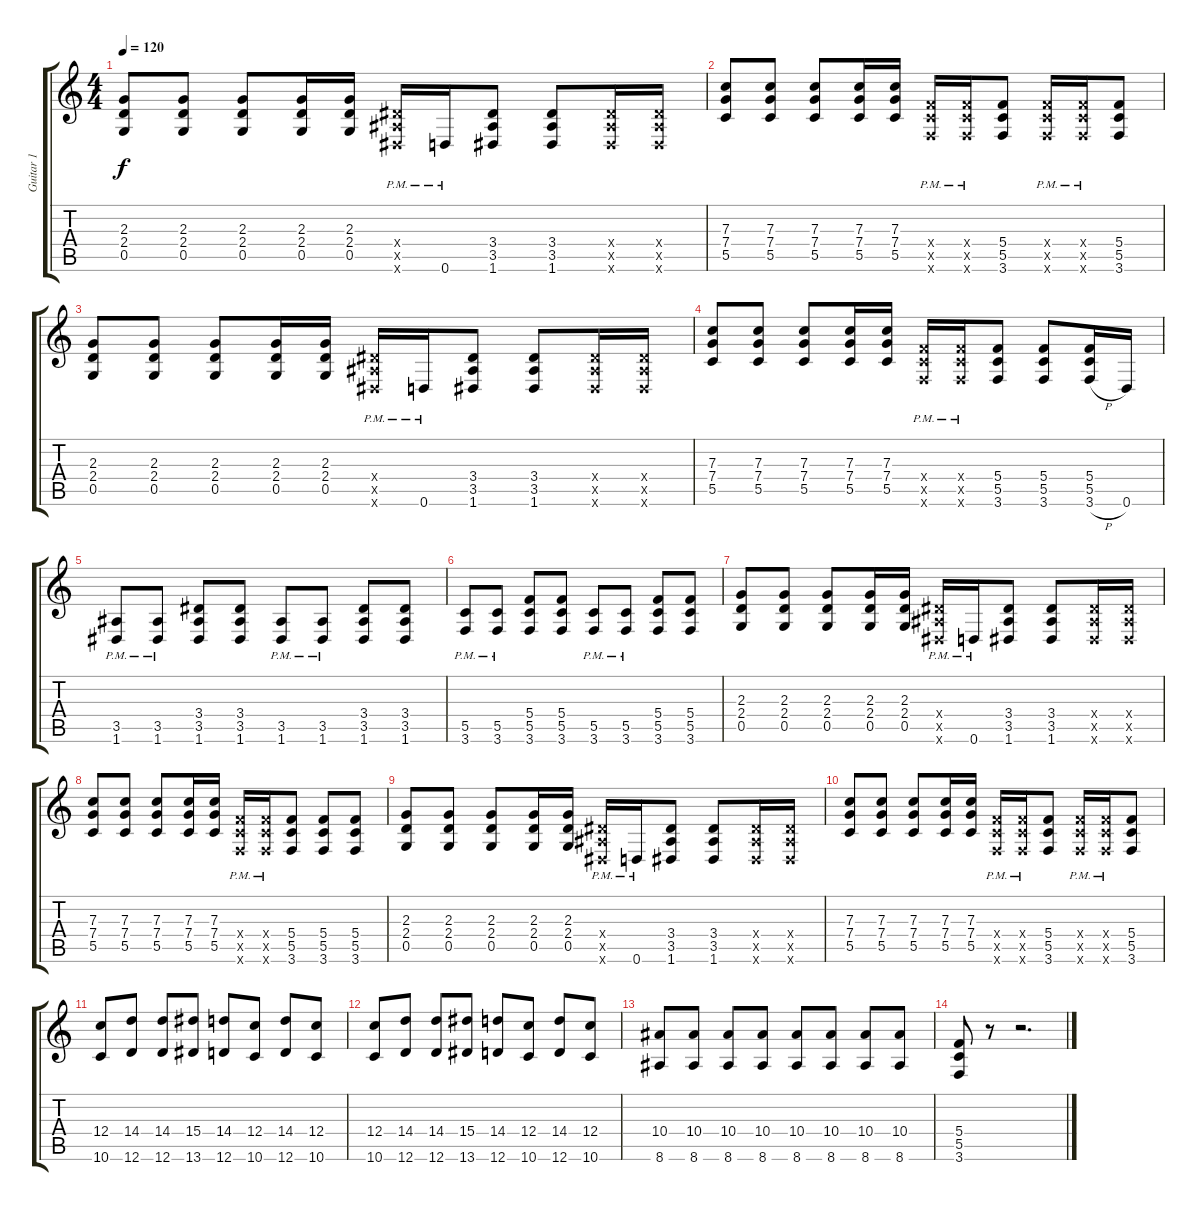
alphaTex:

\track ("Guitar 1" "Guitar 1") {instrument distortionguitar}
\staff {score tabs}
\tuning (D4 A3 F3 C3 G2 D2) {hide}
\ts (4 4)
\tempo 120
\clef g2
\ks c
(2.3 2.4 0.5).8{dy f} (2.3 2.4 0.5).8 (2.3 2.4 0.5).8 (2.3 2.4 0.5).16 (2.3 2.4 0.5).16 (3.4{pm x} 3.5{pm x} 1.6{pm x}).16 0.6{pm}.16 (3.4 3.5 1.6).8 (3.4 3.5 1.6).8 (3.4{x} 3.5{x} 1.6{x}).16 (3.4{x} 3.5{x} 1.6{x}).16 |
(7.3 7.4 5.5).8 (7.3 7.4 5.5).8 (7.3 7.4 5.5).8 (7.3 7.4 5.5).16 (7.3 7.4 5.5).16 (5.4{pm x} 5.5{pm x} 3.6{pm x}).16 (5.4{pm x} 5.5{pm x} 3.6{pm x}).16 (5.4 5.5 3.6).8 (5.4{pm x} 5.5{pm x} 3.6{pm x}).16 (5.4{pm x} 5.5{pm x} 3.6{pm x}).16 (5.4 5.5 3.6).8 |
(2.3 2.4 0.5).8 (2.3 2.4 0.5).8 (2.3 2.4 0.5).8 (2.3 2.4 0.5).16 (2.3 2.4 0.5).16 (3.4{pm x} 3.5{pm x} 1.6{pm x}).16 0.6{pm}.16 (3.4 3.5 1.6).8 (3.4 3.5 1.6).8 (3.4{x} 3.5{x} 1.6{x}).16 (3.4{x} 3.5{x} 1.6{x}).16 |
(7.3 7.4 5.5).8 (7.3 7.4 5.5).8 (7.3 7.4 5.5).8 (7.3 7.4 5.5).16 (7.3 7.4 5.5).16 (5.4{pm x} 5.5{pm x} 3.6{pm x}).16 (5.4{pm x} 5.5{pm x} 3.6{pm x}).16 (5.4 5.5 3.6).8 (5.4 5.5 3.6).8 (5.4 5.5 3.6{h}).16 0.6.16 |
(3.5{pm} 1.6{pm}).8 (3.5{pm} 1.6{pm}).8 (3.4 3.5 1.6).8 (3.4 3.5 1.6).8 (3.5{pm} 1.6{pm}).8 (3.5{pm} 1.6{pm}).8 (3.4 3.5 1.6).8 (3.4 3.5 1.6).8 |
(5.5{pm} 3.6{pm}).8 (5.5{pm} 3.6{pm}).8 (5.4 5.5 3.6).8 (5.4 5.5 3.6).8 (5.5{pm} 3.6{pm}).8 (5.5{pm} 3.6{pm}).8 (5.4 5.5 3.6).8 (5.4 5.5 3.6).8 |
(2.3 2.4 0.5).8 (2.3 2.4 0.5).8 (2.3 2.4 0.5).8 (2.3 2.4 0.5).16 (2.3 2.4 0.5).16 (3.4{pm x} 3.5{pm x} 1.6{pm x}).16 0.6{pm}.16 (3.4 3.5 1.6).8 (3.4 3.5 1.6).8 (3.4{x} 3.5{x} 1.6{x}).16 (3.4{x} 3.5{x} 1.6{x}).16 |
(7.3 7.4 5.5).8 (7.3 7.4 5.5).8 (7.3 7.4 5.5).8 (7.3 7.4 5.5).16 (7.3 7.4 5.5).16 (5.4{pm x} 5.5{pm x} 3.6{pm x}).16 (5.4{pm x} 5.5{pm x} 3.6{pm x}).16 (5.4 5.5 3.6).8 (5.4 5.5 3.6).8 (5.4 5.5 3.6).8 |
(2.3 2.4 0.5).8 (2.3 2.4 0.5).8 (2.3 2.4 0.5).8 (2.3 2.4 0.5).16 (2.3 2.4 0.5).16 (3.4{pm x} 3.5{pm x} 1.6{pm x}).16 0.6{pm}.16 (3.4 3.5 1.6).8 (3.4 3.5 1.6).8 (3.4{x} 3.5{x} 1.6{x}).16 (3.4{x} 3.5{x} 1.6{x}).16 |
(7.3 7.4 5.5).8 (7.3 7.4 5.5).8 (7.3 7.4 5.5).8 (7.3 7.4 5.5).16 (7.3 7.4 5.5).16 (5.4{pm x} 5.5{pm x} 3.6{pm x}).16 (5.4{pm x} 5.5{pm x} 3.6{pm x}).16 (5.4 5.5 3.6).8 (5.4{pm x} 5.5{pm x} 3.6{pm x}).16 (5.4{pm x} 5.5{pm x} 3.6{pm x}).16 (5.4 5.5 3.6).8 |
(12.4 10.6).8 (14.4 12.6).8 (14.4 12.6).8 (15.4 13.6).8 (14.4 12.6).8 (12.4 10.6).8 (14.4 12.6).8 (12.4 10.6).8 |
(12.4 10.6).8 (14.4 12.6).8 (14.4 12.6).8 (15.4 13.6).8 (14.4 12.6).8 (12.4 10.6).8 (14.4 12.6).8 (12.4 10.6).8 |
(10.4 8.6).8 (10.4 8.6).8 (10.4 8.6).8 (10.4 8.6).8 (10.4 8.6).8 (10.4 8.6).8 (10.4 8.6).8 (10.4 8.6).8 |
(5.4 5.5 3.6).8 r.8 r.2{d}
